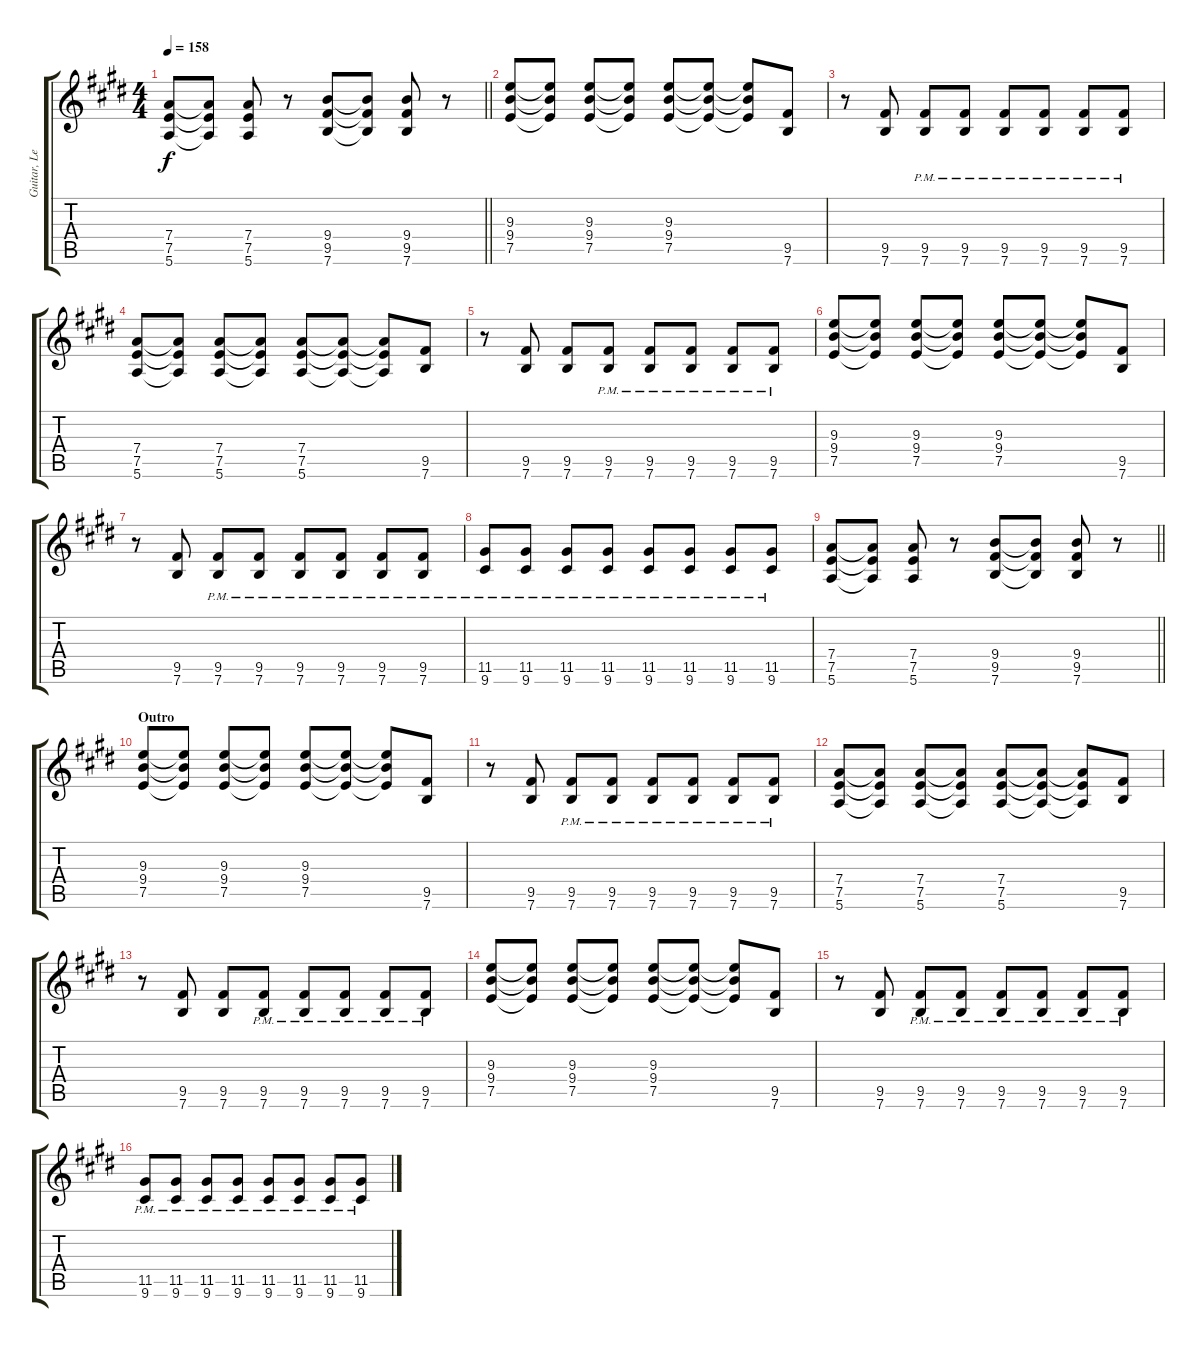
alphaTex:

\track ("Guitar, Lead" "Guitar, Le") {instrument distortionguitar}
\staff {score tabs}
\tuning (E4 B3 G3 D3 A2 E2) {hide}
\ts (4 4)
\tempo 158
\clef g2
\barLineRight lightlight
\ks c#minor
(7.4 7.5 5.6).8{dy f} (7.4{t} 7.5{t} 5.6{t}).8 (7.4 7.5 5.6).8 r.8 (9.4 9.5 7.6).8 (9.4{t} 9.5{t} 7.6{t}).8 (9.4 9.5 7.6).8 r.8 |
\ks e
(9.3 9.4 7.5).8 (9.3{t} 9.4{t} 7.5{t}).8 (9.3 9.4 7.5).8 (9.3{t} 9.4{t} 7.5{t}).8 (9.3 9.4 7.5).8 (9.3{t} 9.4{t} 7.5{t}).8 (9.3{t} 9.4{t} 7.5{t}).8 (9.5 7.6).8 |
\ks c#minor
r.8 (9.5 7.6).8 (9.5{pm} 7.6).8 (9.5{pm} 7.6).8 (9.5{pm} 7.6).8 (9.5{pm} 7.6).8 (9.5{pm} 7.6).8 (9.5{pm} 7.6).8 |
(7.4 7.5 5.6).8 (7.4{t} 7.5{t} 5.6{t}).8 (7.4 7.5 5.6).8 (7.4{t} 7.5{t} 5.6{t}).8 (7.4 7.5 5.6).8 (7.4{t} 7.5{t} 5.6{t}).8 (7.4{t} 7.5{t} 5.6{t}).8 (9.5 7.6).8 |
r.8 (9.5 7.6).8 (9.5 7.6).8 (9.5{pm} 7.6).8 (9.5{pm} 7.6).8 (9.5{pm} 7.6).8 (9.5{pm} 7.6).8 (9.5{pm} 7.6).8 |
\ks e
(9.3 9.4 7.5).8 (9.3{t} 9.4{t} 7.5{t}).8 (9.3 9.4 7.5).8 (9.3{t} 9.4{t} 7.5{t}).8 (9.3 9.4 7.5).8 (9.3{t} 9.4{t} 7.5{t}).8 (9.3{t} 9.4{t} 7.5{t}).8 (9.5 7.6).8 |
\ks c#minor
r.8 (9.5 7.6).8 (9.5{pm} 7.6).8 (9.5{pm} 7.6).8 (9.5{pm} 7.6).8 (9.5{pm} 7.6).8 (9.5{pm} 7.6).8 (9.5{pm} 7.6).8 |
(11.5{pm} 9.6).8 (11.5{pm} 9.6).8 (11.5{pm} 9.6).8 (11.5{pm} 9.6).8 (11.5{pm} 9.6).8 (11.5{pm} 9.6).8 (11.5{pm} 9.6).8 (11.5{pm} 9.6).8 |
\barLineRight lightlight
(7.4 7.5 5.6).8 (7.4{t} 7.5{t} 5.6{t}).8 (7.4 7.5 5.6).8 r.8 (9.4 9.5 7.6).8 (9.4{t} 9.5{t} 7.6{t}).8 (9.4 9.5 7.6).8 r.8 |
\section ("" "Outro")
\ks e
(9.3 9.4 7.5).8 (9.3{t} 9.4{t} 7.5{t}).8 (9.3 9.4 7.5).8 (9.3{t} 9.4{t} 7.5{t}).8 (9.3 9.4 7.5).8 (9.3{t} 9.4{t} 7.5{t}).8 (9.3{t} 9.4{t} 7.5{t}).8 (9.5 7.6).8 |
\ks c#minor
r.8 (9.5 7.6).8 (9.5{pm} 7.6).8 (9.5{pm} 7.6).8 (9.5{pm} 7.6).8 (9.5{pm} 7.6).8 (9.5{pm} 7.6).8 (9.5{pm} 7.6).8 |
(7.4 7.5 5.6).8 (7.4{t} 7.5{t} 5.6{t}).8 (7.4 7.5 5.6).8 (7.4{t} 7.5{t} 5.6{t}).8 (7.4 7.5 5.6).8 (7.4{t} 7.5{t} 5.6{t}).8 (7.4{t} 7.5{t} 5.6{t}).8 (9.5 7.6).8 |
r.8 (9.5 7.6).8 (9.5 7.6).8 (9.5{pm} 7.6).8 (9.5{pm} 7.6).8 (9.5{pm} 7.6).8 (9.5{pm} 7.6).8 (9.5{pm} 7.6).8 |
\ks e
(9.3 9.4 7.5).8 (9.3{t} 9.4{t} 7.5{t}).8 (9.3 9.4 7.5).8 (9.3{t} 9.4{t} 7.5{t}).8 (9.3 9.4 7.5).8 (9.3{t} 9.4{t} 7.5{t}).8 (9.3{t} 9.4{t} 7.5{t}).8 (9.5 7.6).8 |
\ks c#minor
r.8 (9.5 7.6).8 (9.5{pm} 7.6).8 (9.5{pm} 7.6).8 (9.5{pm} 7.6).8 (9.5{pm} 7.6).8 (9.5{pm} 7.6).8 (9.5{pm} 7.6).8 |
(11.5{pm} 9.6).8 (11.5{pm} 9.6).8 (11.5{pm} 9.6).8 (11.5{pm} 9.6).8 (11.5{pm} 9.6).8 (11.5{pm} 9.6).8 (11.5{pm} 9.6).8 (11.5{pm} 9.6).8
